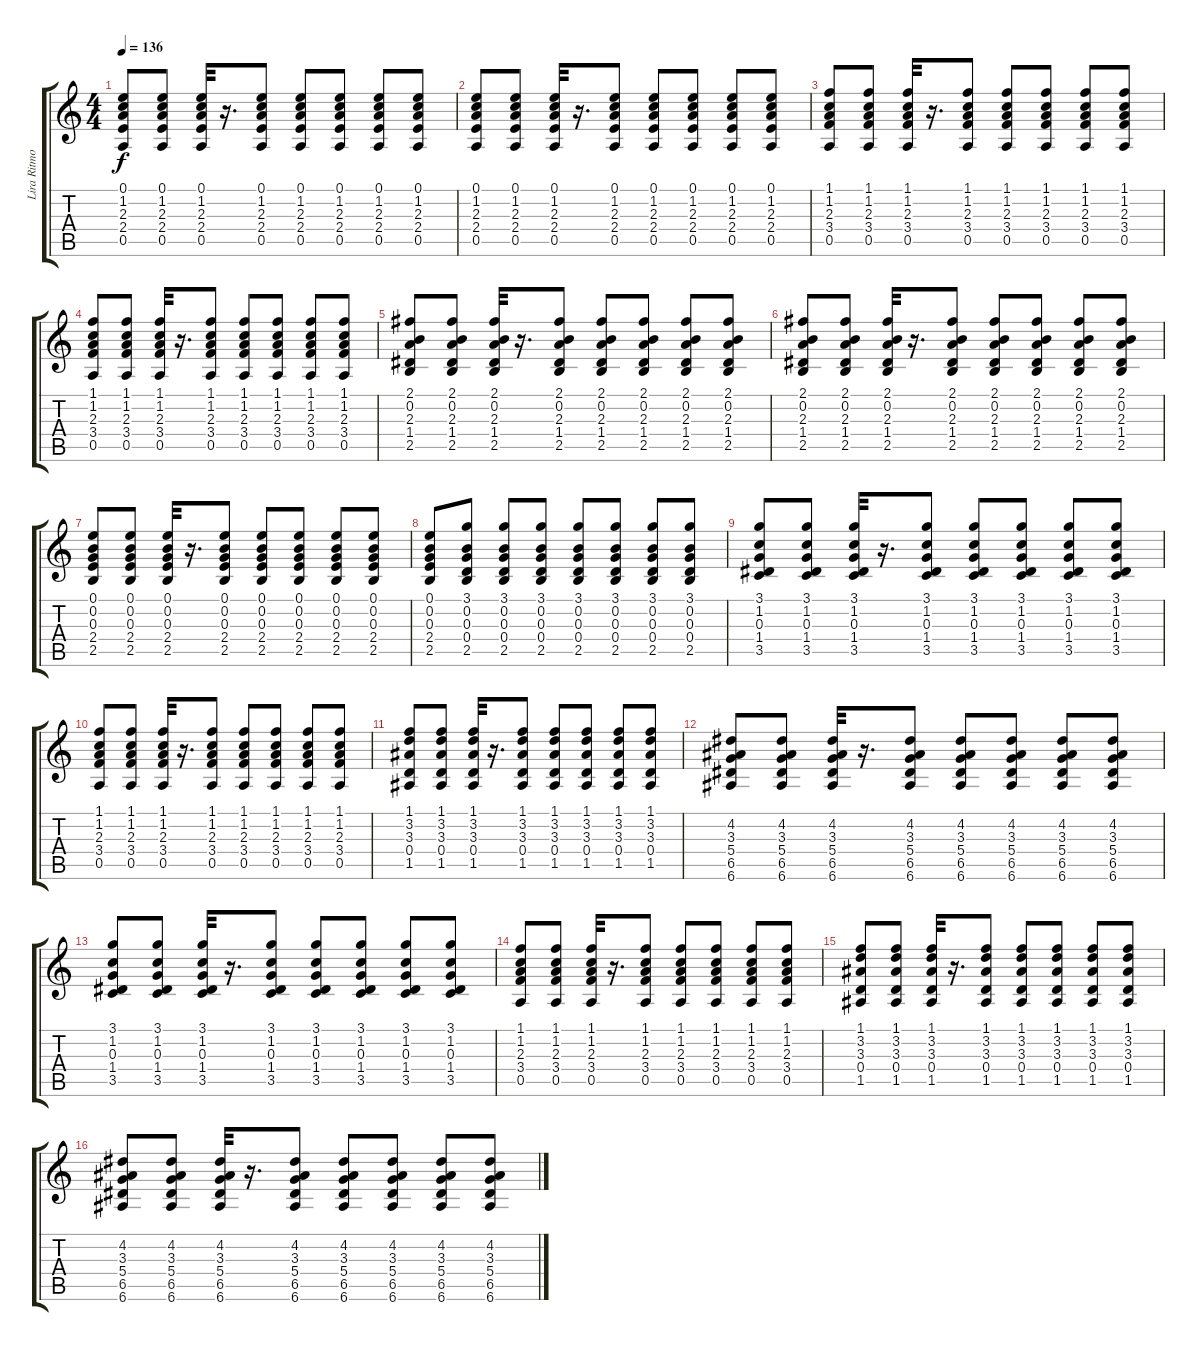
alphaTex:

\track ("Lira Ritmo" "Lira Ritmo") {instrument acousticguitarsteel}
\staff {score tabs}
\tuning (E4 B3 G3 D3 A2 E2) {hide}
\ts (4 4)
\tempo 136
\clef g2
\ks c
(0.1 1.2 2.3 2.4 0.5).8{dy f} (0.1 1.2 2.3 2.4 0.5).8 (0.1 1.2 2.3 2.4 0.5).32 r.16{d} (0.1 1.2 2.3 2.4 0.5).8 (0.1 1.2 2.3 2.4 0.5).8 (0.1 1.2 2.3 2.4 0.5).8 (0.1 1.2 2.3 2.4 0.5).8 (0.1 1.2 2.3 2.4 0.5).8 |
(0.1 1.2 2.3 2.4 0.5).8 (0.1 1.2 2.3 2.4 0.5).8 (0.1 1.2 2.3 2.4 0.5).32 r.16{d} (0.1 1.2 2.3 2.4 0.5).8 (0.1 1.2 2.3 2.4 0.5).8 (0.1 1.2 2.3 2.4 0.5).8 (0.1 1.2 2.3 2.4 0.5).8 (0.1 1.2 2.3 2.4 0.5).8 |
(1.1 1.2 2.3 3.4 0.5).8 (1.1 1.2 2.3 3.4 0.5).8 (1.1 1.2 2.3 3.4 0.5).32 r.16{d} (1.1 1.2 2.3 3.4 0.5).8 (1.1 1.2 2.3 3.4 0.5).8 (1.1 1.2 2.3 3.4 0.5).8 (1.1 1.2 2.3 3.4 0.5).8 (1.1 1.2 2.3 3.4 0.5).8 |
(1.1 1.2 2.3 3.4 0.5).8 (1.1 1.2 2.3 3.4 0.5).8 (1.1 1.2 2.3 3.4 0.5).32 r.16{d} (1.1 1.2 2.3 3.4 0.5).8 (1.1 1.2 2.3 3.4 0.5).8 (1.1 1.2 2.3 3.4 0.5).8 (1.1 1.2 2.3 3.4 0.5).8 (1.1 1.2 2.3 3.4 0.5).8 |
(2.1 0.2 2.3 1.4 2.5).8 (2.1 0.2 2.3 1.4 2.5).8 (2.1 0.2 2.3 1.4 2.5).32 r.16{d} (2.1 0.2 2.3 1.4 2.5).8 (2.1 0.2 2.3 1.4 2.5).8 (2.1 0.2 2.3 1.4 2.5).8 (2.1 0.2 2.3 1.4 2.5).8 (2.1 0.2 2.3 1.4 2.5).8 |
(2.1 0.2 2.3 1.4 2.5).8 (2.1 0.2 2.3 1.4 2.5).8 (2.1 0.2 2.3 1.4 2.5).32 r.16{d} (2.1 0.2 2.3 1.4 2.5).8 (2.1 0.2 2.3 1.4 2.5).8 (2.1 0.2 2.3 1.4 2.5).8 (2.1 0.2 2.3 1.4 2.5).8 (2.1 0.2 2.3 1.4 2.5).8 |
(0.1 0.2 0.3 2.4 2.5).8 (0.1 0.2 0.3 2.4 2.5).8 (0.1 0.2 0.3 2.4 2.5).32 r.16{d} (0.1 0.2 0.3 2.4 2.5).8 (0.1 0.2 0.3 2.4 2.5).8 (0.1 0.2 0.3 2.4 2.5).8 (0.1 0.2 0.3 2.4 2.5).8 (0.1 0.2 0.3 2.4 2.5).8 |
(0.1 0.2 0.3 2.4 2.5).8 (3.1 0.2 0.3 0.4 2.5).8 (3.1 0.2 0.3 0.4 2.5).8 (3.1 0.2 0.3 0.4 2.5).8 (3.1 0.2 0.3 0.4 2.5).8 (3.1 0.2 0.3 0.4 2.5).8 (3.1 0.2 0.3 0.4 2.5).8 (3.1 0.2 0.3 0.4 2.5).8 |
(3.1 1.2 0.3 1.4 3.5).8 (3.1 1.2 0.3 1.4 3.5).8 (3.1 1.2 0.3 1.4 3.5).32 r.16{d} (3.1 1.2 0.3 1.4 3.5).8 (3.1 1.2 0.3 1.4 3.5).8 (3.1 1.2 0.3 1.4 3.5).8 (3.1 1.2 0.3 1.4 3.5).8 (3.1 1.2 0.3 1.4 3.5).8 |
(1.1 1.2 2.3 3.4 0.5).8 (1.1 1.2 2.3 3.4 0.5).8 (1.1 1.2 2.3 3.4 0.5).32 r.16{d} (1.1 1.2 2.3 3.4 0.5).8 (1.1 1.2 2.3 3.4 0.5).8 (1.1 1.2 2.3 3.4 0.5).8 (1.1 1.2 2.3 3.4 0.5).8 (1.1 1.2 2.3 3.4 0.5).8 |
(1.1 3.2 3.3 0.4 1.5).8 (1.1 3.2 3.3 0.4 1.5).8 (1.1 3.2 3.3 0.4 1.5).32 r.16{d} (1.1 3.2 3.3 0.4 1.5).8 (1.1 3.2 3.3 0.4 1.5).8 (1.1 3.2 3.3 0.4 1.5).8 (1.1 3.2 3.3 0.4 1.5).8 (1.1 3.2 3.3 0.4 1.5).8 |
(4.2 3.3 5.4 6.5 6.6).8 (4.2 3.3 5.4 6.5 6.6).8 (4.2 3.3 5.4 6.5 6.6).32 r.16{d} (4.2 3.3 5.4 6.5 6.6).8 (4.2 3.3 5.4 6.5 6.6).8 (4.2 3.3 5.4 6.5 6.6).8 (4.2 3.3 5.4 6.5 6.6).8 (4.2 3.3 5.4 6.5 6.6).8 |
(3.1 1.2 0.3 1.4 3.5).8 (3.1 1.2 0.3 1.4 3.5).8 (3.1 1.2 0.3 1.4 3.5).32 r.16{d} (3.1 1.2 0.3 1.4 3.5).8 (3.1 1.2 0.3 1.4 3.5).8 (3.1 1.2 0.3 1.4 3.5).8 (3.1 1.2 0.3 1.4 3.5).8 (3.1 1.2 0.3 1.4 3.5).8 |
(1.1 1.2 2.3 3.4 0.5).8 (1.1 1.2 2.3 3.4 0.5).8 (1.1 1.2 2.3 3.4 0.5).32 r.16{d} (1.1 1.2 2.3 3.4 0.5).8 (1.1 1.2 2.3 3.4 0.5).8 (1.1 1.2 2.3 3.4 0.5).8 (1.1 1.2 2.3 3.4 0.5).8 (1.1 1.2 2.3 3.4 0.5).8 |
(1.1 3.2 3.3 0.4 1.5).8 (1.1 3.2 3.3 0.4 1.5).8 (1.1 3.2 3.3 0.4 1.5).32 r.16{d} (1.1 3.2 3.3 0.4 1.5).8 (1.1 3.2 3.3 0.4 1.5).8 (1.1 3.2 3.3 0.4 1.5).8 (1.1 3.2 3.3 0.4 1.5).8 (1.1 3.2 3.3 0.4 1.5).8 |
(4.2 3.3 5.4 6.5 6.6).8 (4.2 3.3 5.4 6.5 6.6).8 (4.2 3.3 5.4 6.5 6.6).32 r.16{d} (4.2 3.3 5.4 6.5 6.6).8 (4.2 3.3 5.4 6.5 6.6).8 (4.2 3.3 5.4 6.5 6.6).8 (4.2 3.3 5.4 6.5 6.6).8 (4.2 3.3 5.4 6.5 6.6).8
